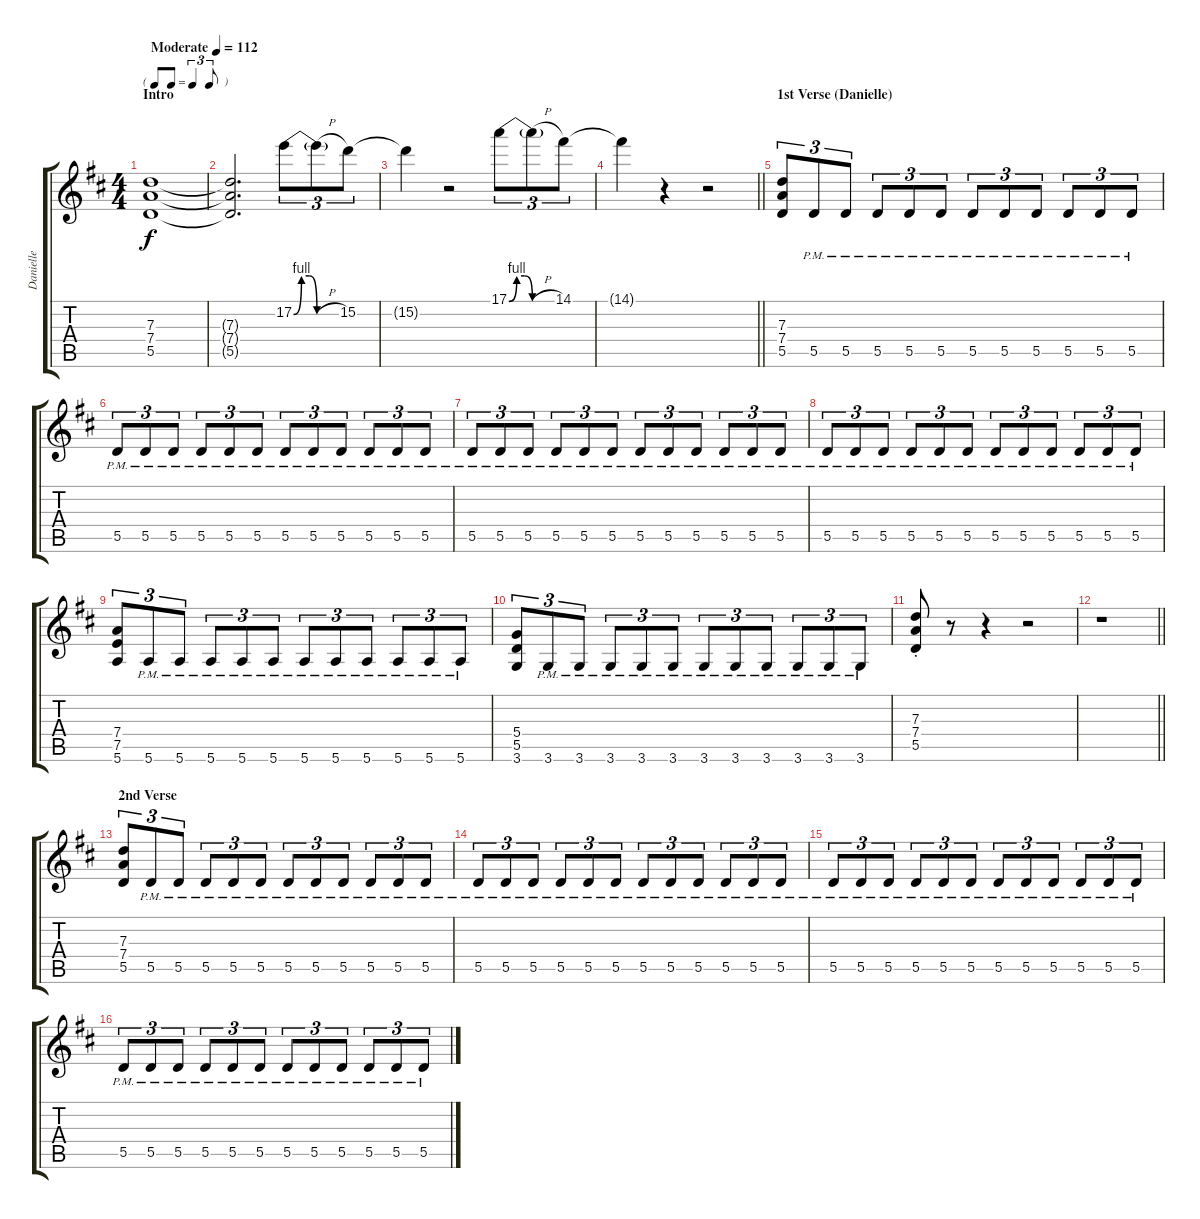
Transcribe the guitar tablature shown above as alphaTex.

\track ("Danielle" "Danielle") {instrument overdrivenguitar}
\staff {score tabs}
\tuning (E4 B3 G3 D3 A2 E2) {hide}
\ts (4 4)
\tf triplet8th
\section ("" "Intro")
\tempo (112 "Moderate")
\clef g2
\ks d
(7.3 7.4 5.5).1{dy f instrument overdrivenguitar} |
(7.3{t} 7.4{t} 5.5{t}).2{d} 17.2{be (custom 0 0 10 4 20 4 30 0 60 0)}.8{tu (3 2)} 17.2{h t}.8{tu (3 2)} 15.2.8{tu (3 2)} |
15.2{t}.4 r.2 17.1{be (custom 0 0 10 4 20 4 30 0 60 0)}.8{tu (3 2)} 17.1{h t}.8{tu (3 2)} 14.1.8{tu (3 2)} |
\barLineRight lightlight
14.1{t}.4 r.4 r.2 |
\section ("" "1st Verse (Danielle)")
(7.3 7.4 5.5).8{tu (3 2)} 5.5{pm}.8{tu (3 2)} 5.5{pm}.8{tu (3 2)} 5.5{pm}.8{tu (3 2)} 5.5{pm}.8{tu (3 2)} 5.5{pm}.8{tu (3 2)} 5.5{pm}.8{tu (3 2)} 5.5{pm}.8{tu (3 2)} 5.5{pm}.8{tu (3 2)} 5.5{pm}.8{tu (3 2)} 5.5{pm}.8{tu (3 2)} 5.5{pm}.8{tu (3 2)} |
5.5{pm}.8{tu (3 2)} 5.5{pm}.8{tu (3 2)} 5.5{pm}.8{tu (3 2)} 5.5{pm}.8{tu (3 2)} 5.5{pm}.8{tu (3 2)} 5.5{pm}.8{tu (3 2)} 5.5{pm}.8{tu (3 2)} 5.5{pm}.8{tu (3 2)} 5.5{pm}.8{tu (3 2)} 5.5{pm}.8{tu (3 2)} 5.5{pm}.8{tu (3 2)} 5.5{pm}.8{tu (3 2)} |
5.5{pm}.8{tu (3 2)} 5.5{pm}.8{tu (3 2)} 5.5{pm}.8{tu (3 2)} 5.5{pm}.8{tu (3 2)} 5.5{pm}.8{tu (3 2)} 5.5{pm}.8{tu (3 2)} 5.5{pm}.8{tu (3 2)} 5.5{pm}.8{tu (3 2)} 5.5{pm}.8{tu (3 2)} 5.5{pm}.8{tu (3 2)} 5.5{pm}.8{tu (3 2)} 5.5{pm}.8{tu (3 2)} |
5.5{pm}.8{tu (3 2)} 5.5{pm}.8{tu (3 2)} 5.5{pm}.8{tu (3 2)} 5.5{pm}.8{tu (3 2)} 5.5{pm}.8{tu (3 2)} 5.5{pm}.8{tu (3 2)} 5.5{pm}.8{tu (3 2)} 5.5{pm}.8{tu (3 2)} 5.5{pm}.8{tu (3 2)} 5.5{pm}.8{tu (3 2)} 5.5{pm}.8{tu (3 2)} 5.5{pm}.8{tu (3 2)} |
(7.4 7.5 5.6).8{tu (3 2)} 5.6{pm}.8{tu (3 2)} 5.6{pm}.8{tu (3 2)} 5.6{pm}.8{tu (3 2)} 5.6{pm}.8{tu (3 2)} 5.6{pm}.8{tu (3 2)} 5.6{pm}.8{tu (3 2)} 5.6{pm}.8{tu (3 2)} 5.6{pm}.8{tu (3 2)} 5.6{pm}.8{tu (3 2)} 5.6{pm}.8{tu (3 2)} 5.6{pm}.8{tu (3 2)} |
(5.4 5.5 3.6).8{tu (3 2)} 3.6{pm}.8{tu (3 2)} 3.6{pm}.8{tu (3 2)} 3.6{pm}.8{tu (3 2)} 3.6{pm}.8{tu (3 2)} 3.6{pm}.8{tu (3 2)} 3.6{pm}.8{tu (3 2)} 3.6{pm}.8{tu (3 2)} 3.6{pm}.8{tu (3 2)} 3.6{pm}.8{tu (3 2)} 3.6{pm}.8{tu (3 2)} 3.6{pm}.8{tu (3 2)} |
(7.3{st} 7.4{st} 5.5{st}).8 r.8 r.4 r.2 |
\barLineRight lightlight
r.1 |
\section ("" "2nd Verse")
(7.3 7.4 5.5).8{tu (3 2)} 5.5{pm}.8{tu (3 2)} 5.5{pm}.8{tu (3 2)} 5.5{pm}.8{tu (3 2)} 5.5{pm}.8{tu (3 2)} 5.5{pm}.8{tu (3 2)} 5.5{pm}.8{tu (3 2)} 5.5{pm}.8{tu (3 2)} 5.5{pm}.8{tu (3 2)} 5.5{pm}.8{tu (3 2)} 5.5{pm}.8{tu (3 2)} 5.5{pm}.8{tu (3 2)} |
5.5{pm}.8{tu (3 2)} 5.5{pm}.8{tu (3 2)} 5.5{pm}.8{tu (3 2)} 5.5{pm}.8{tu (3 2)} 5.5{pm}.8{tu (3 2)} 5.5{pm}.8{tu (3 2)} 5.5{pm}.8{tu (3 2)} 5.5{pm}.8{tu (3 2)} 5.5{pm}.8{tu (3 2)} 5.5{pm}.8{tu (3 2)} 5.5{pm}.8{tu (3 2)} 5.5{pm}.8{tu (3 2)} |
5.5{pm}.8{tu (3 2)} 5.5{pm}.8{tu (3 2)} 5.5{pm}.8{tu (3 2)} 5.5{pm}.8{tu (3 2)} 5.5{pm}.8{tu (3 2)} 5.5{pm}.8{tu (3 2)} 5.5{pm}.8{tu (3 2)} 5.5{pm}.8{tu (3 2)} 5.5{pm}.8{tu (3 2)} 5.5{pm}.8{tu (3 2)} 5.5{pm}.8{tu (3 2)} 5.5{pm}.8{tu (3 2)} |
5.5{pm}.8{tu (3 2)} 5.5{pm}.8{tu (3 2)} 5.5{pm}.8{tu (3 2)} 5.5{pm}.8{tu (3 2)} 5.5{pm}.8{tu (3 2)} 5.5{pm}.8{tu (3 2)} 5.5{pm}.8{tu (3 2)} 5.5{pm}.8{tu (3 2)} 5.5{pm}.8{tu (3 2)} 5.5{pm}.8{tu (3 2)} 5.5{pm}.8{tu (3 2)} 5.5{pm}.8{tu (3 2)}
